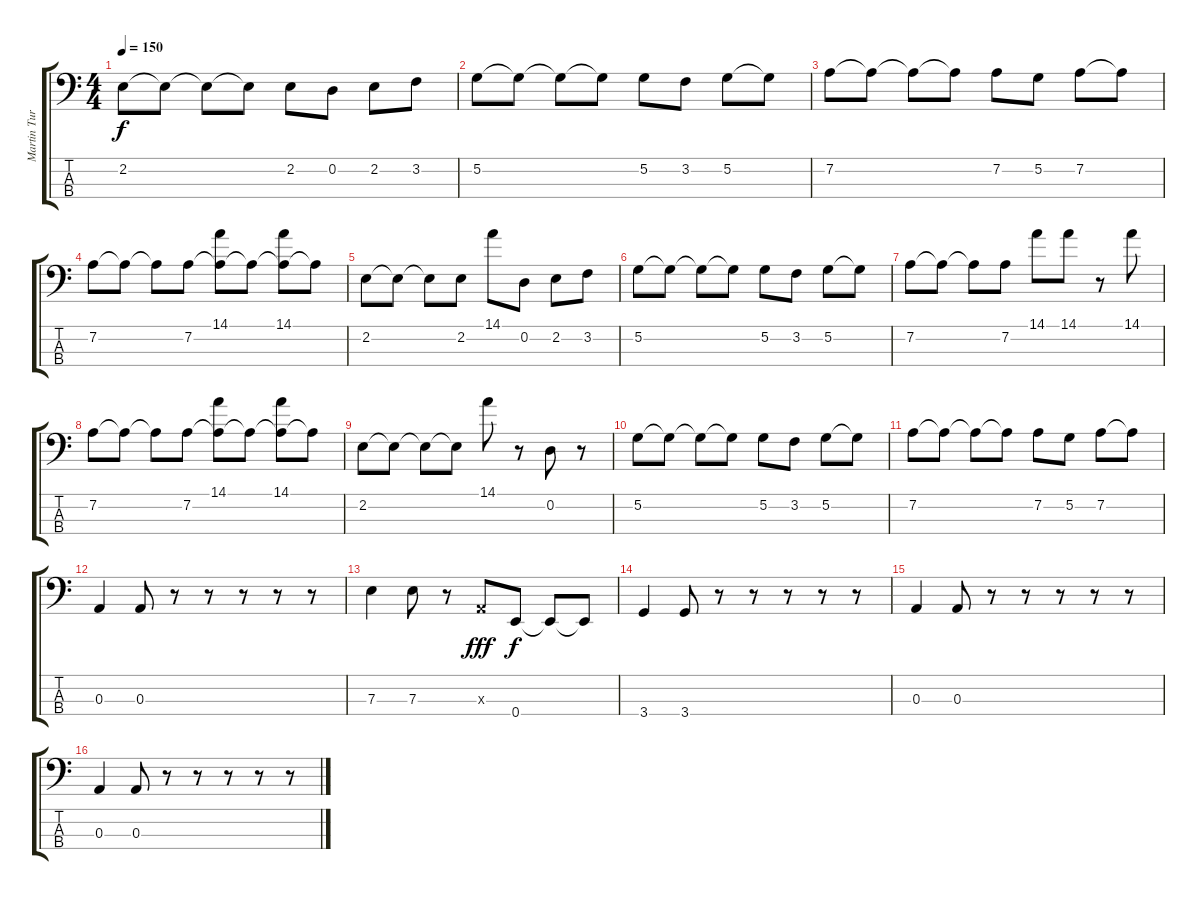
\track ("Martin Turner (bass)" "Martin Tur") {instrument electricbasspick}
\staff {score tabs}
\tuning (G2 D2 A1 E1) {hide}
\ts (4 4)
\tempo 150
\clef f4
\ks c
2.2.8{dy f} 2.2{t}.8 2.2{t}.8 2.2{t}.8 2.2.8 0.2.8 2.2.8 3.2.8 |
5.2.8 5.2{t}.8 5.2{t}.8 5.2{t}.8 5.2.8 3.2.8 5.2.8 5.2{t}.8 |
7.2.8 7.2{t}.8 7.2{t}.8 7.2{t}.8 7.2.8 5.2.8 7.2.8 7.2{t}.8 |
7.2.8 7.2{t}.8 7.2{t}.8 7.2.8 (14.1 7.2{t}).8 7.2{t}.8 (14.1 7.2{t}).8 7.2{t}.8 |
2.2.8 2.2{t}.8 2.2{t}.8 2.2.8 14.1.8 0.2.8 2.2.8 3.2.8 |
5.2.8 5.2{t}.8 5.2{t}.8 5.2{t}.8 5.2.8 3.2.8 5.2.8 5.2{t}.8 |
7.2.8 7.2{t}.8 7.2{t}.8 7.2.8 14.1.8 14.1.8 r.8 14.1.8 |
7.2.8 7.2{t}.8 7.2{t}.8 7.2.8 (14.1 7.2{t}).8 7.2{t}.8 (14.1 7.2{t}).8 7.2{t}.8 |
2.2.8 2.2{t}.8 2.2{t}.8 2.2{t}.8 14.1.8 r.8 0.2.8 r.8 |
5.2.8 5.2{t}.8 5.2{t}.8 5.2{t}.8 5.2.8 3.2.8 5.2.8 5.2{t}.8 |
7.2.8 7.2{t}.8 7.2{t}.8 7.2{t}.8 7.2.8 5.2.8 7.2.8 7.2{t}.8 |
0.3.4 0.3.8 r.8 r.8 r.8 r.8 r.8 |
7.3.4 7.3.8 r.8 0.3{x}.8{dy fff} 0.4.8{dy f} 0.4{t}.8 0.4{t}.8 |
3.4.4 3.4.8 r.8 r.8 r.8 r.8 r.8 |
0.3.4 0.3.8 r.8 r.8 r.8 r.8 r.8 |
0.3.4 0.3.8 r.8 r.8 r.8 r.8 r.8
